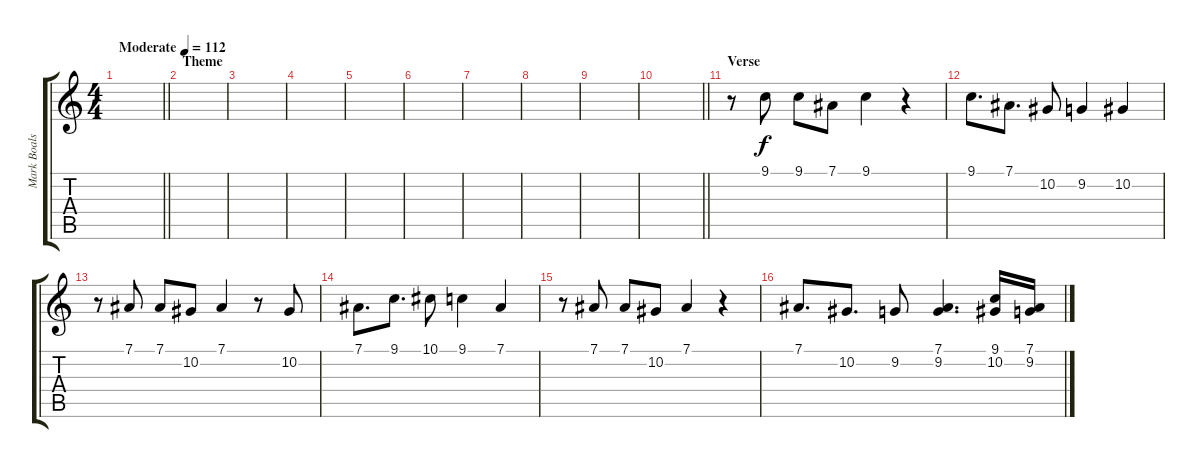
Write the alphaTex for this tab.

\track ("Mark Boals" "Mark Boals") {instrument lead2sawtooth}
\staff {score tabs}
\tuning (Eb4 Bb3 Gb3 Db3 Ab2 Eb2) {hide}
\ts (4 4)
\tempo (112 "Moderate")
\clef g2
\barLineRight lightlight
\ks c
|
\section ("" "Theme")
|
|
|
|
|
|
|
|
\barLineRight lightlight
|
\section ("" "Verse")
r.8 9.1.8 9.1.8 7.1.8 9.1.4 r.4 |
9.1.8{d} 7.1.8{d} 10.2.8 9.2.4 10.2.4 |
r.8 7.1.8 7.1.8 10.2.8 7.1.4 r.8 10.2.8 |
7.1.8{d} 9.1.8{d} 10.1.8 9.1.4 7.1.4 |
r.8 7.1.8 7.1.8 10.2.8 7.1.4 r.4 |
7.1.8{d} 10.2.8{d} 9.2.8 (7.1 9.2).4{d} (9.1 10.2).16 (7.1 9.2).16
